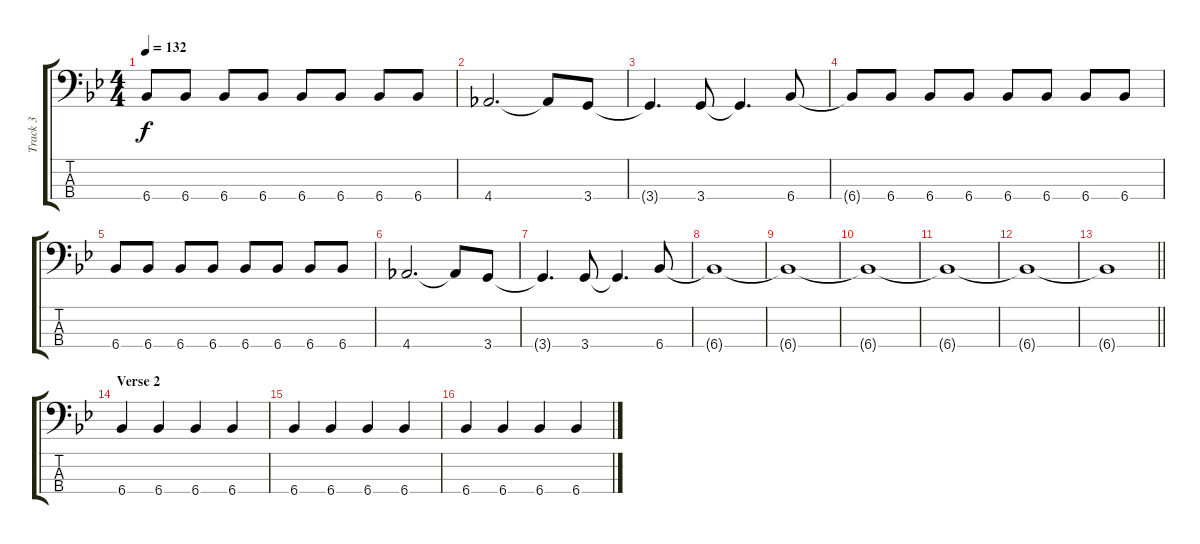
\track ("Track 3" "Track 3") {instrument electricbassfinger}
\staff {score tabs}
\tuning (G2 D2 A1 E1) {hide}
\ts (4 4)
\tempo 132
\clef f4
\ks bb
6.4.8{dy f} 6.4.8 6.4.8 6.4.8 6.4.8 6.4.8 6.4.8 6.4.8 |
4.4.2{d} 4.4{t}.8 3.4.8 |
3.4{t}.4{d} 3.4.8 3.4{t}.4{d} 6.4.8 |
6.4{t}.8 6.4.8 6.4.8 6.4.8 6.4.8 6.4.8 6.4.8 6.4.8 |
6.4.8 6.4.8 6.4.8 6.4.8 6.4.8 6.4.8 6.4.8 6.4.8 |
4.4.2{d} 4.4{t}.8 3.4.8 |
3.4{t}.4{d} 3.4.8 3.4{t}.4{d} 6.4.8 |
6.4{t}.1 |
6.4{t}.1 |
6.4{t}.1 |
6.4{t}.1 |
6.4{t}.1 |
\barLineRight lightlight
6.4{t}.1 |
\section ("" "Verse 2")
6.4.4 6.4.4 6.4.4 6.4.4 |
6.4.4 6.4.4 6.4.4 6.4.4 |
6.4.4 6.4.4 6.4.4 6.4.4
